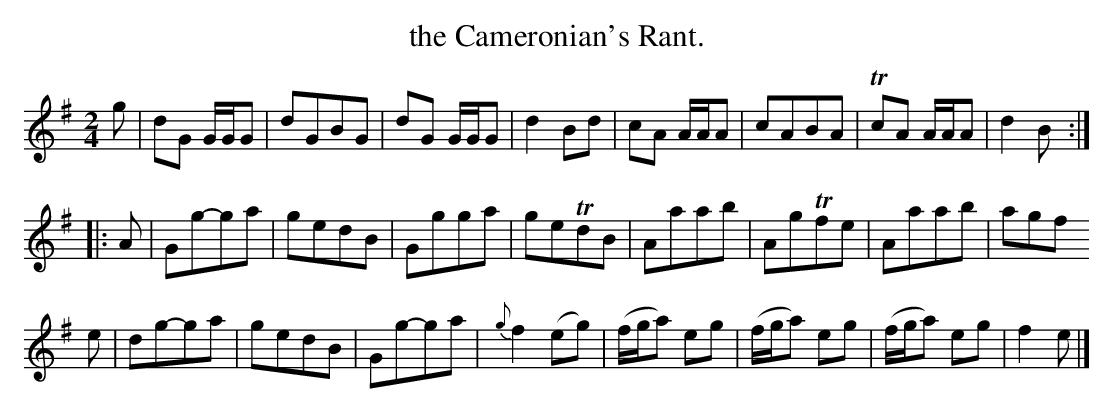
X:1
T:the Cameronian's Rant.
M:2/4
L:1/8
K:EMin
g|dG G/G/G|dGBG|dG G/G/G|   d2 Bd | cA     A/A/A| cABA     |TcA     A/A/A|d2B:|
|:A|Gg-ga   |gedB|Ggga    |   geTdB | Aaab        | AgTfe    | Aaab        |agf
e|dg-ga   |gedB|Gg-ga   |{g}f2(eg)|(f/g/a) eg   |(f/g/a) eg|(f/g/a) eg   |f2e|]
